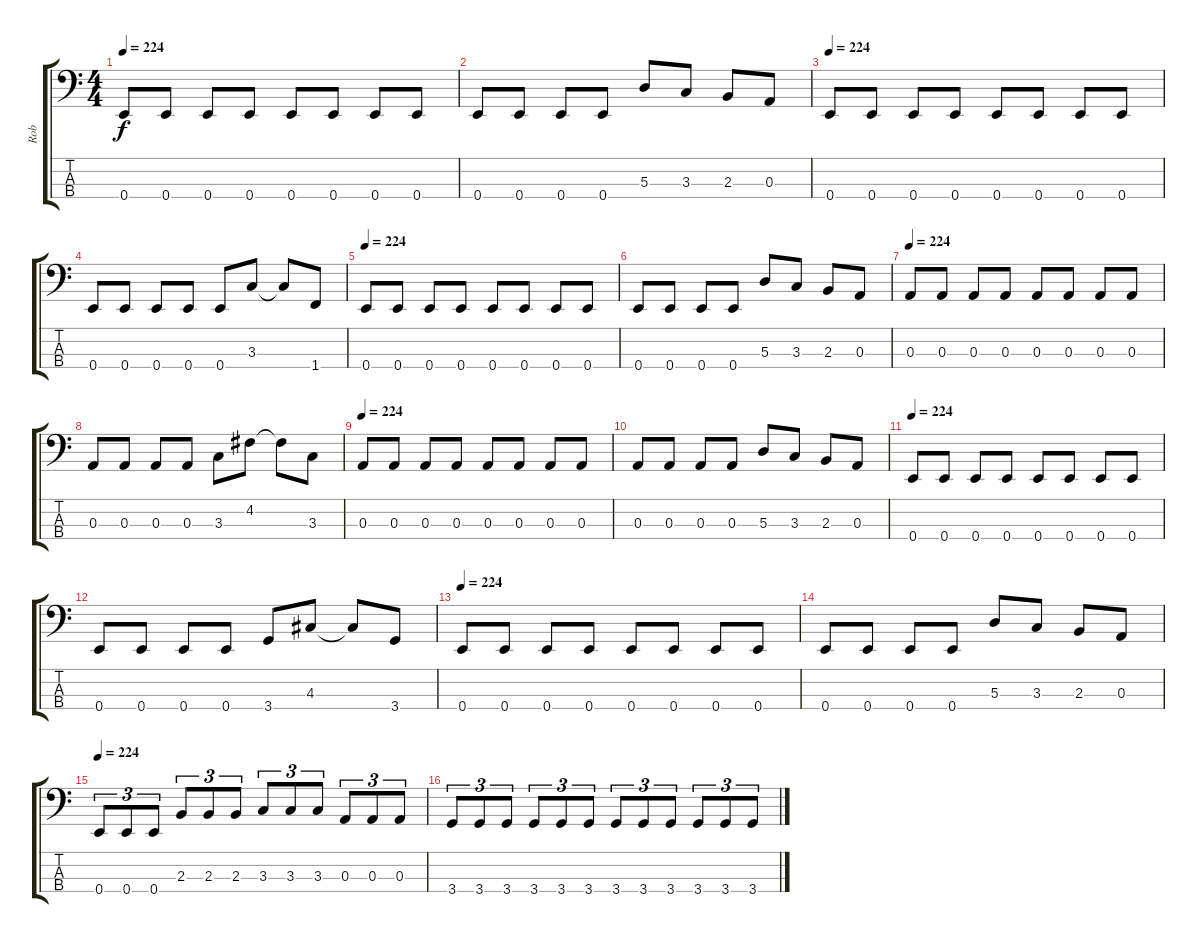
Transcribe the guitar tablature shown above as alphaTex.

\track ("Rob" "Rob") {instrument electricbassfinger}
\staff {score tabs}
\tuning (G2 D2 A1 E1) {hide}
\ts (4 4)
\tempo 224
\clef f4
\ks c
0.4.8{dy f} 0.4.8 0.4.8 0.4.8 0.4.8 0.4.8 0.4.8 0.4.8 |
0.4.8 0.4.8 0.4.8 0.4.8 5.3.8 3.3.8 2.3.8 0.3.8 |
\tempo 224
0.4.8 0.4.8 0.4.8 0.4.8 0.4.8 0.4.8 0.4.8 0.4.8 |
0.4.8 0.4.8 0.4.8 0.4.8 0.4.8 3.3.8 3.3{t}.8 1.4.8 |
\tempo 224
0.4.8 0.4.8 0.4.8 0.4.8 0.4.8 0.4.8 0.4.8 0.4.8 |
0.4.8 0.4.8 0.4.8 0.4.8 5.3.8 3.3.8 2.3.8 0.3.8 |
\tempo 224
0.3.8 0.3.8 0.3.8 0.3.8 0.3.8 0.3.8 0.3.8 0.3.8 |
0.3.8 0.3.8 0.3.8 0.3.8 3.3.8 4.2.8 4.2{t}.8 3.3.8 |
\tempo 224
0.3.8 0.3.8 0.3.8 0.3.8 0.3.8 0.3.8 0.3.8 0.3.8 |
0.3.8 0.3.8 0.3.8 0.3.8 5.3.8 3.3.8 2.3.8 0.3.8 |
\tempo 224
0.4.8 0.4.8 0.4.8 0.4.8 0.4.8 0.4.8 0.4.8 0.4.8 |
0.4.8 0.4.8 0.4.8 0.4.8 3.4.8 4.3.8 4.3{t}.8 3.4.8 |
\tempo 224
0.4.8 0.4.8 0.4.8 0.4.8 0.4.8 0.4.8 0.4.8 0.4.8 |
0.4.8 0.4.8 0.4.8 0.4.8 5.3.8 3.3.8 2.3.8 0.3.8 |
\tempo 224
0.4.8{tu (3 2)} 0.4.8{tu (3 2)} 0.4.8{tu (3 2)} 2.3.8{tu (3 2)} 2.3.8{tu (3 2)} 2.3.8{tu (3 2)} 3.3.8{tu (3 2)} 3.3.8{tu (3 2)} 3.3.8{tu (3 2)} 0.3.8{tu (3 2)} 0.3.8{tu (3 2)} 0.3.8{tu (3 2)} |
3.4.8{tu (3 2)} 3.4.8{tu (3 2)} 3.4.8{tu (3 2)} 3.4.8{tu (3 2)} 3.4.8{tu (3 2)} 3.4.8{tu (3 2)} 3.4.8{tu (3 2)} 3.4.8{tu (3 2)} 3.4.8{tu (3 2)} 3.4.8{tu (3 2)} 3.4.8{tu (3 2)} 3.4.8{tu (3 2)}
